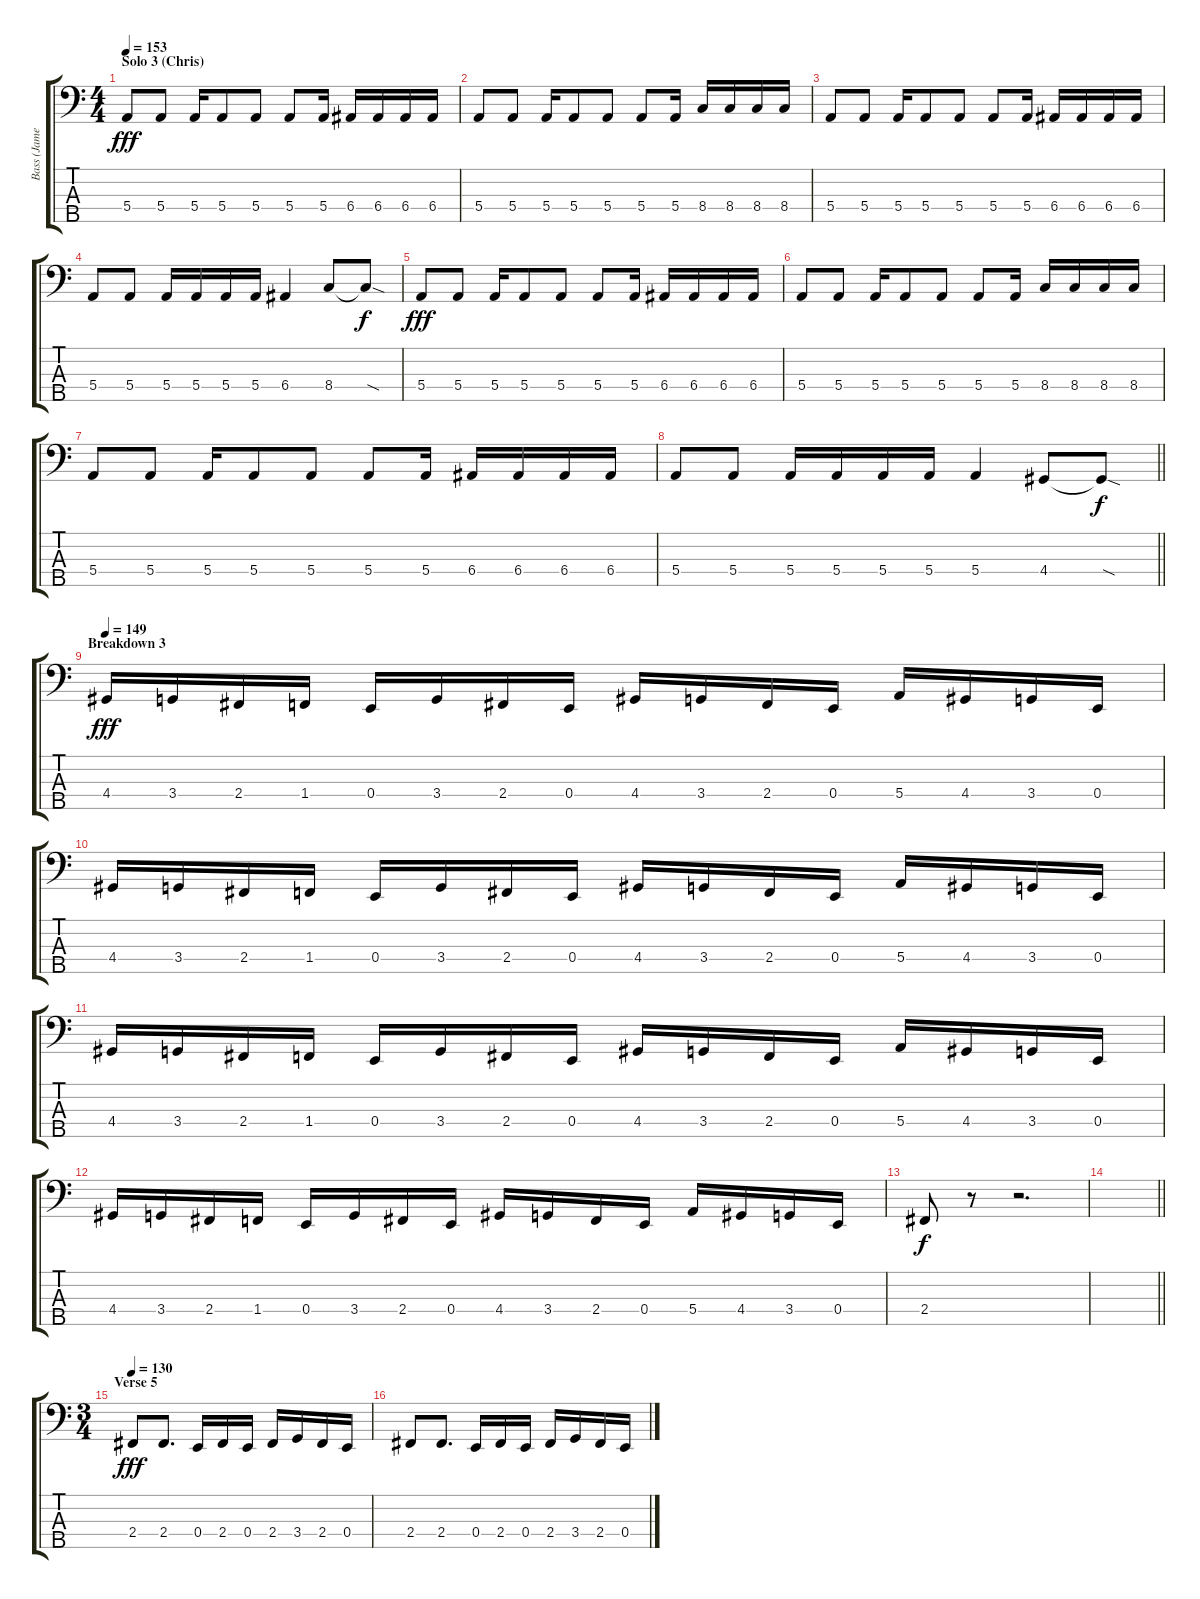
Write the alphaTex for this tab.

\track ("Bass (James)" "Bass (Jame") {instrument electricbassfinger}
\staff {score tabs}
\tuning (G2 D2 A1 E1 B0) {hide}
\ts (4 4)
\section ("" "Solo 3 (Chris)")
\tempo 153
\clef f4
\ks c
5.4.8{dy fff} 5.4.8 5.4.16 5.4.8 5.4.8 5.4.8 5.4.16 6.4.16 6.4.16 6.4.16 6.4.16 |
5.4.8 5.4.8 5.4.16 5.4.8 5.4.8 5.4.8 5.4.16 8.4.16 8.4.16 8.4.16 8.4.16 |
5.4.8 5.4.8 5.4.16 5.4.8 5.4.8 5.4.8 5.4.16 6.4.16 6.4.16 6.4.16 6.4.16 |
5.4.8 5.4.8 5.4.16 5.4.16 5.4.16 5.4.16 6.4.4 8.4.8 8.4{sod t}.8{dy f} |
5.4.8{dy fff} 5.4.8 5.4.16 5.4.8 5.4.8 5.4.8 5.4.16 6.4.16 6.4.16 6.4.16 6.4.16 |
5.4.8 5.4.8 5.4.16 5.4.8 5.4.8 5.4.8 5.4.16 8.4.16 8.4.16 8.4.16 8.4.16 |
5.4.8 5.4.8 5.4.16 5.4.8 5.4.8 5.4.8 5.4.16 6.4.16 6.4.16 6.4.16 6.4.16 |
\barLineRight lightlight
5.4.8 5.4.8 5.4.16 5.4.16 5.4.16 5.4.16 5.4.4 4.4.8 4.4{sod t}.8{dy f} |
\section ("" "Breakdown 3")
\tempo 149
4.4.16{dy fff} 3.4.16 2.4.16 1.4.16 0.4.16 3.4.16 2.4.16 0.4.16 4.4.16 3.4.16 2.4.16 0.4.16 5.4.16 4.4.16 3.4.16 0.4.16 |
4.4.16 3.4.16 2.4.16 1.4.16 0.4.16 3.4.16 2.4.16 0.4.16 4.4.16 3.4.16 2.4.16 0.4.16 5.4.16 4.4.16 3.4.16 0.4.16 |
4.4.16 3.4.16 2.4.16 1.4.16 0.4.16 3.4.16 2.4.16 0.4.16 4.4.16 3.4.16 2.4.16 0.4.16 5.4.16 4.4.16 3.4.16 0.4.16 |
4.4.16 3.4.16 2.4.16 1.4.16 0.4.16 3.4.16 2.4.16 0.4.16 4.4.16 3.4.16 2.4.16 0.4.16 5.4.16 4.4.16 3.4.16 0.4.16 |
2.4.8{dy f} r.8 r.2{d} |
\barLineRight lightlight
|
\ts (3 4)
\section ("" "Verse 5")
\tempo 130
2.4.8{dy fff} 2.4.8{d} 0.4.16 2.4.16 0.4.16 2.4.16 3.4.16 2.4.16 0.4.16 |
2.4.8 2.4.8{d} 0.4.16 2.4.16 0.4.16 2.4.16 3.4.16 2.4.16 0.4.16
